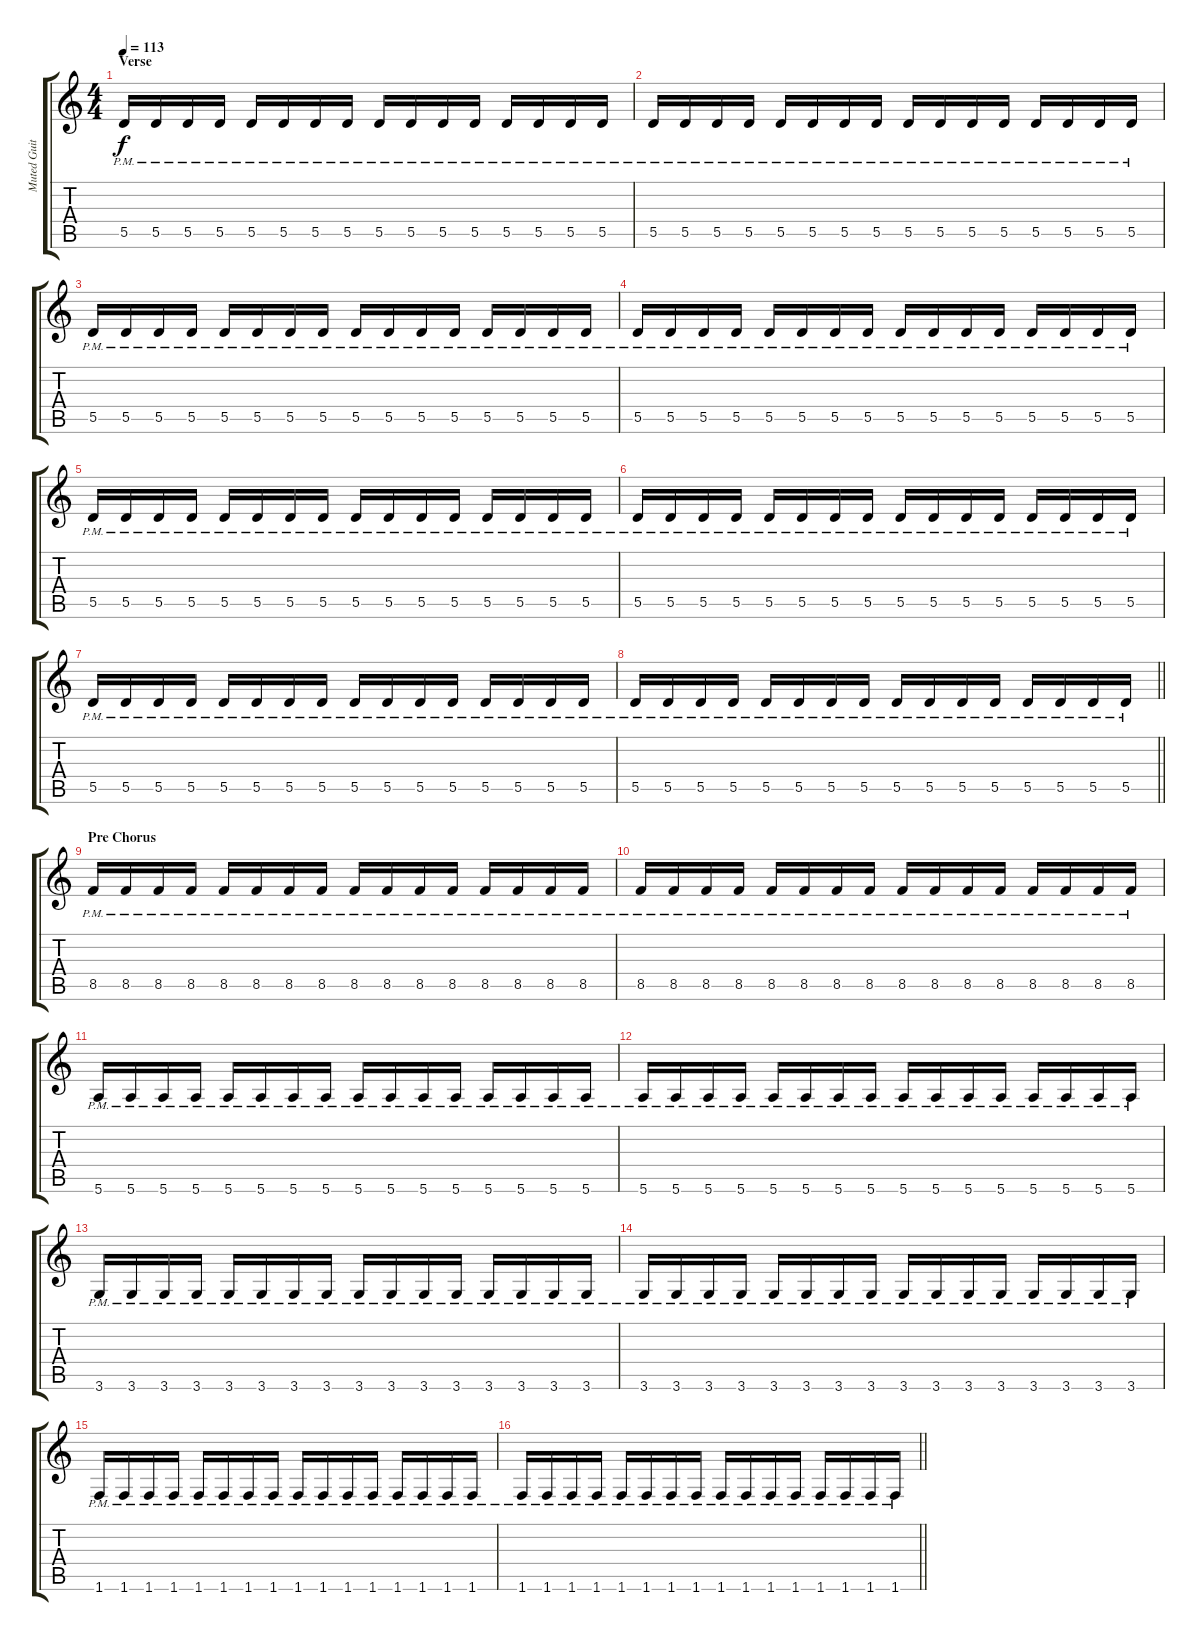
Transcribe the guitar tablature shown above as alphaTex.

\track ("Muted Guitar" "Muted Guit") {instrument electricguitarmuted}
\staff {score tabs}
\tuning (E4 B3 G3 D3 A2 E2) {hide}
\ts (4 4)
\section ("" "Verse")
\tempo 113
\clef g2
\ks c
5.5{pm}.16{dy f} 5.5{pm}.16 5.5{pm}.16 5.5{pm}.16 5.5{pm}.16 5.5{pm}.16 5.5{pm}.16 5.5{pm}.16 5.5{pm}.16 5.5{pm}.16 5.5{pm}.16 5.5{pm}.16 5.5{pm}.16 5.5{pm}.16 5.5{pm}.16 5.5{pm}.16 |
5.5{pm}.16 5.5{pm}.16 5.5{pm}.16 5.5{pm}.16 5.5{pm}.16 5.5{pm}.16 5.5{pm}.16 5.5{pm}.16 5.5{pm}.16 5.5{pm}.16 5.5{pm}.16 5.5{pm}.16 5.5{pm}.16 5.5{pm}.16 5.5{pm}.16 5.5{pm}.16 |
5.5{pm}.16 5.5{pm}.16 5.5{pm}.16 5.5{pm}.16 5.5{pm}.16 5.5{pm}.16 5.5{pm}.16 5.5{pm}.16 5.5{pm}.16 5.5{pm}.16 5.5{pm}.16 5.5{pm}.16 5.5{pm}.16 5.5{pm}.16 5.5{pm}.16 5.5{pm}.16 |
5.5{pm}.16 5.5{pm}.16 5.5{pm}.16 5.5{pm}.16 5.5{pm}.16 5.5{pm}.16 5.5{pm}.16 5.5{pm}.16 5.5{pm}.16 5.5{pm}.16 5.5{pm}.16 5.5{pm}.16 5.5{pm}.16 5.5{pm}.16 5.5{pm}.16 5.5{pm}.16 |
5.5{pm}.16 5.5{pm}.16 5.5{pm}.16 5.5{pm}.16 5.5{pm}.16 5.5{pm}.16 5.5{pm}.16 5.5{pm}.16 5.5{pm}.16 5.5{pm}.16 5.5{pm}.16 5.5{pm}.16 5.5{pm}.16 5.5{pm}.16 5.5{pm}.16 5.5{pm}.16 |
5.5{pm}.16 5.5{pm}.16 5.5{pm}.16 5.5{pm}.16 5.5{pm}.16 5.5{pm}.16 5.5{pm}.16 5.5{pm}.16 5.5{pm}.16 5.5{pm}.16 5.5{pm}.16 5.5{pm}.16 5.5{pm}.16 5.5{pm}.16 5.5{pm}.16 5.5{pm}.16 |
5.5{pm}.16 5.5{pm}.16 5.5{pm}.16 5.5{pm}.16 5.5{pm}.16 5.5{pm}.16 5.5{pm}.16 5.5{pm}.16 5.5{pm}.16 5.5{pm}.16 5.5{pm}.16 5.5{pm}.16 5.5{pm}.16 5.5{pm}.16 5.5{pm}.16 5.5{pm}.16 |
\barLineRight lightlight
5.5{pm}.16 5.5{pm}.16 5.5{pm}.16 5.5{pm}.16 5.5{pm}.16 5.5{pm}.16 5.5{pm}.16 5.5{pm}.16 5.5{pm}.16 5.5{pm}.16 5.5{pm}.16 5.5{pm}.16 5.5{pm}.16 5.5{pm}.16 5.5{pm}.16 5.5{pm}.16 |
\section ("" "Pre Chorus")
8.5{pm}.16 8.5{pm}.16 8.5{pm}.16 8.5{pm}.16 8.5{pm}.16 8.5{pm}.16 8.5{pm}.16 8.5{pm}.16 8.5{pm}.16 8.5{pm}.16 8.5{pm}.16 8.5{pm}.16 8.5{pm}.16 8.5{pm}.16 8.5{pm}.16 8.5{pm}.16 |
8.5{pm}.16 8.5{pm}.16 8.5{pm}.16 8.5{pm}.16 8.5{pm}.16 8.5{pm}.16 8.5{pm}.16 8.5{pm}.16 8.5{pm}.16 8.5{pm}.16 8.5{pm}.16 8.5{pm}.16 8.5{pm}.16 8.5{pm}.16 8.5{pm}.16 8.5{pm}.16 |
5.6{pm}.16 5.6{pm}.16 5.6{pm}.16 5.6{pm}.16 5.6{pm}.16 5.6{pm}.16 5.6{pm}.16 5.6{pm}.16 5.6{pm}.16 5.6{pm}.16 5.6{pm}.16 5.6{pm}.16 5.6{pm}.16 5.6{pm}.16 5.6{pm}.16 5.6{pm}.16 |
5.6{pm}.16 5.6{pm}.16 5.6{pm}.16 5.6{pm}.16 5.6{pm}.16 5.6{pm}.16 5.6{pm}.16 5.6{pm}.16 5.6{pm}.16 5.6{pm}.16 5.6{pm}.16 5.6{pm}.16 5.6{pm}.16 5.6{pm}.16 5.6{pm}.16 5.6{pm}.16 |
3.6{pm}.16 3.6{pm}.16 3.6{pm}.16 3.6{pm}.16 3.6{pm}.16 3.6{pm}.16 3.6{pm}.16 3.6{pm}.16 3.6{pm}.16 3.6{pm}.16 3.6{pm}.16 3.6{pm}.16 3.6{pm}.16 3.6{pm}.16 3.6{pm}.16 3.6{pm}.16 |
3.6{pm}.16 3.6{pm}.16 3.6{pm}.16 3.6{pm}.16 3.6{pm}.16 3.6{pm}.16 3.6{pm}.16 3.6{pm}.16 3.6{pm}.16 3.6{pm}.16 3.6{pm}.16 3.6{pm}.16 3.6{pm}.16 3.6{pm}.16 3.6{pm}.16 3.6{pm}.16 |
1.6{pm}.16 1.6{pm}.16 1.6{pm}.16 1.6{pm}.16 1.6{pm}.16 1.6{pm}.16 1.6{pm}.16 1.6{pm}.16 1.6{pm}.16 1.6{pm}.16 1.6{pm}.16 1.6{pm}.16 1.6{pm}.16 1.6{pm}.16 1.6{pm}.16 1.6{pm}.16 |
\barLineRight lightlight
1.6{pm}.16 1.6{pm}.16 1.6{pm}.16 1.6{pm}.16 1.6{pm}.16 1.6{pm}.16 1.6{pm}.16 1.6{pm}.16 1.6{pm}.16 1.6{pm}.16 1.6{pm}.16 1.6{pm}.16 1.6{pm}.16 1.6{pm}.16 1.6{pm}.16 1.6{pm}.16
